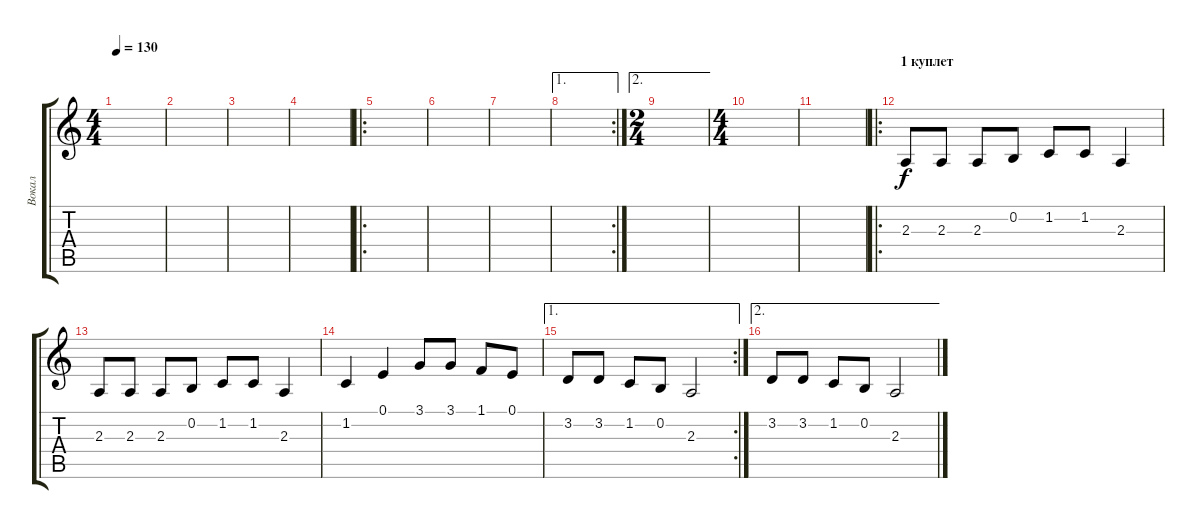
\track ("Вокал" "Вокал") {instrument flute}
\staff {score tabs}
\tuning (E4 B3 G3 D3 A2 E2) {hide}
\ts (4 4)
\tempo 130
\clef g2
\ks c
|
|
|
|
\ro
|
|
|
\ae 1
\rc 2
|
\ae 2
\ts (2 4)
|
\ts (4 4)
|
|
\ro
\section ("" "1 куплет")
2.3.8 2.3.8 2.3.8 0.2.8 1.2.8 1.2.8 2.3.4 |
2.3.8 2.3.8 2.3.8 0.2.8 1.2.8 1.2.8 2.3.4 |
1.2.4 0.1.4 3.1.8 3.1.8 1.1.8 0.1.8 |
\ae 1
\rc 2
3.2.8 3.2.8 1.2.8 0.2.8 2.3.2 |
\ae 2
3.2.8 3.2.8 1.2.8 0.2.8 2.3.2
